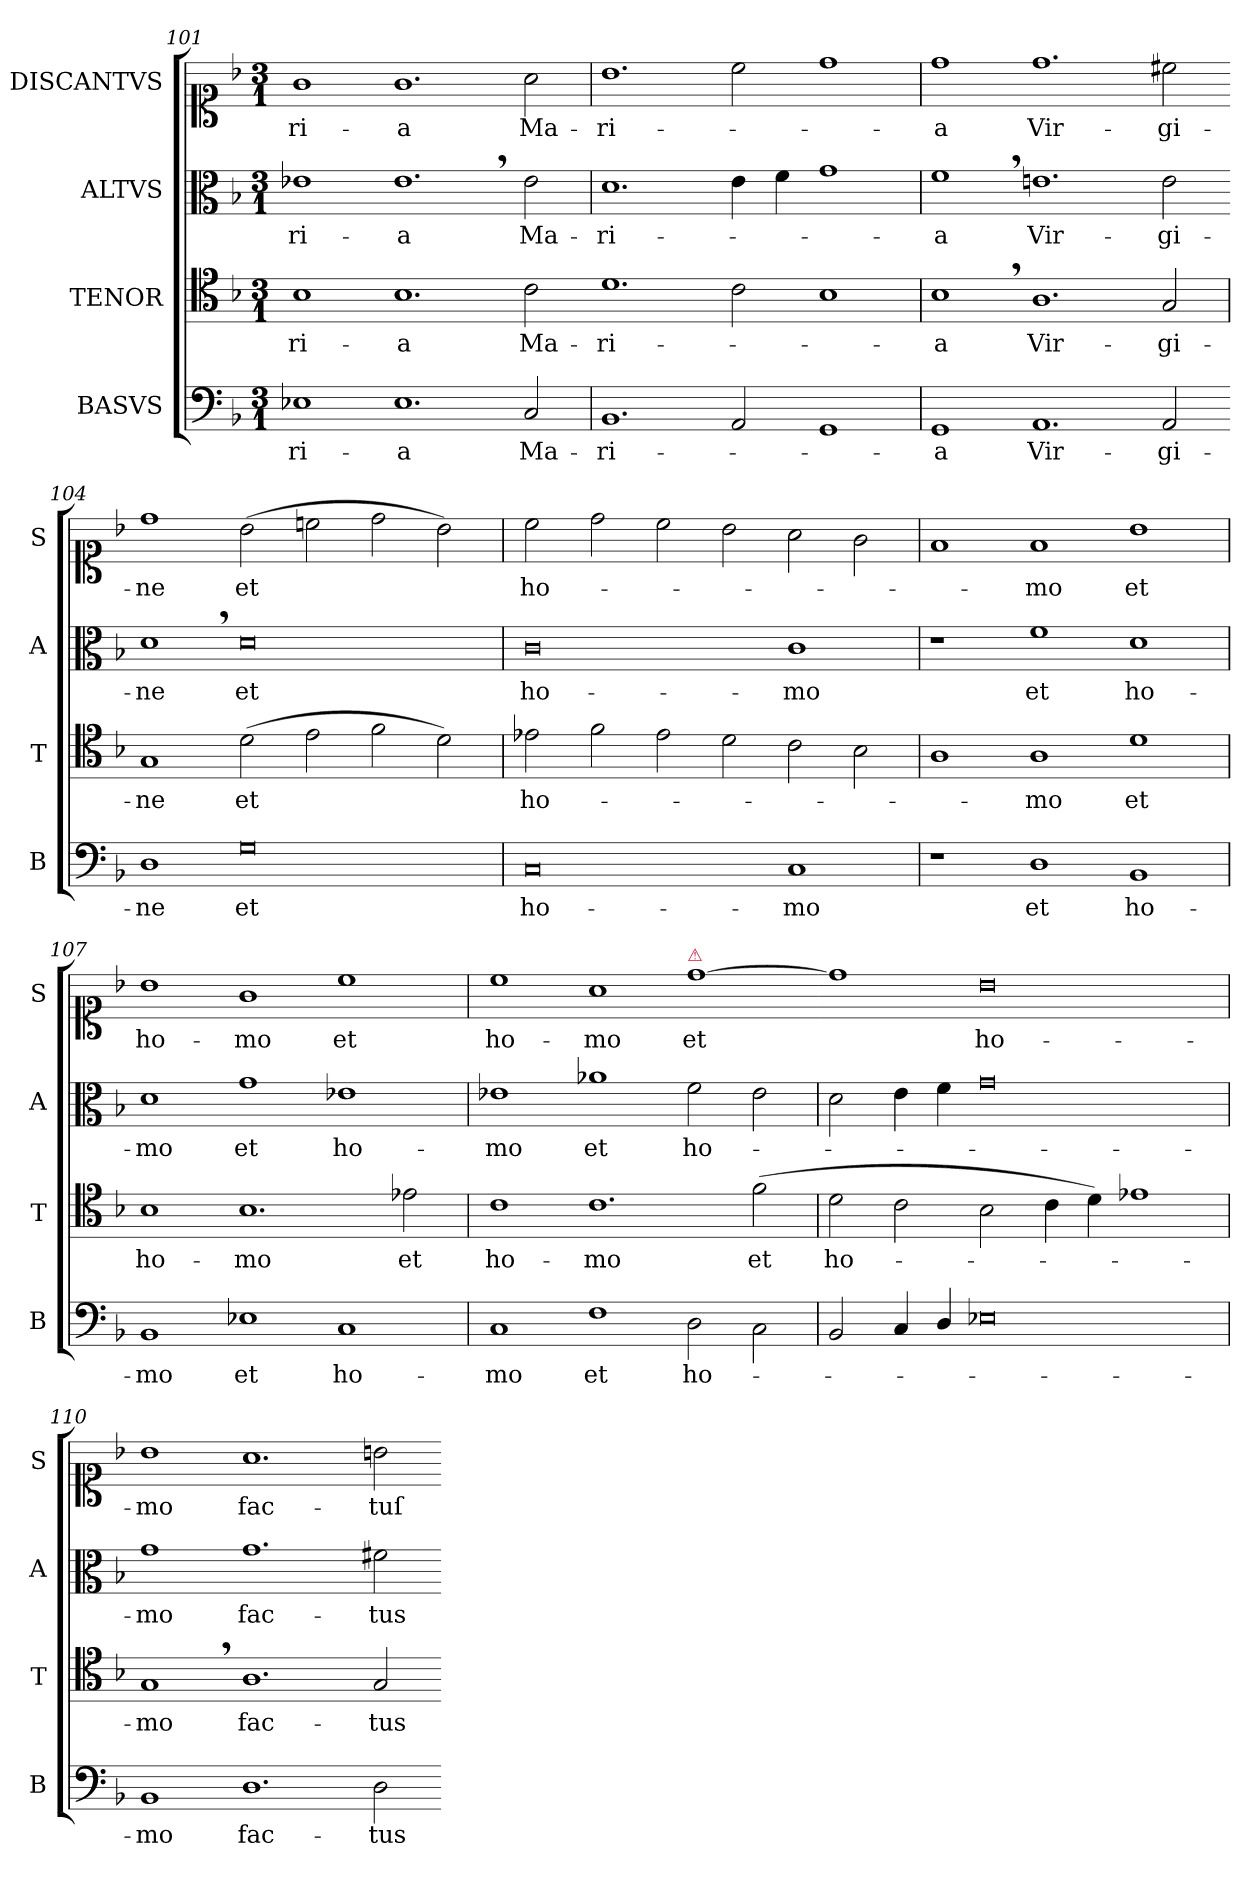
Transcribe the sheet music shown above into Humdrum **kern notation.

**kern	**text	**kern	**text	**kern	**text	**kern	**text
*part4	*part4	*part3	*part3	*part2	*part2	*part1	*part1
*staff4	*staff4	*staff3	*staff3	*staff2	*staff2	*staff1	*staff1
*I"BASVS	*	*I"TENOR	*	*I"ALTVS	*	*I"DISCANTVS	*
*I'B	*	*I'T	*	*I'A	*	*I'S	*
*clefF4	*	*clefC4	*	*clefC3	*	*clefC1	*
*k[b-]	*	*k[b-]	*	*k[b-]	*	*k[b-]	*
*G:dor	*	*G:dor	*	*G:dor	*	*G:dor	*
*M3/1	*	*M3/1	*	*M3/1	*	*M3/1	*
=101	=101	=101	=101	=101	=101	=101	=101
!	!LO:LY:i	!	!LO:LY:i	!	!	!	!LO:LY:i
1E-X	-ri-	1B-	-ri-	1e-X	-ri-	1g	-ri-
!	!LO:LY:i	!	!LO:LY:i	!	!	!	!LO:LY:i
1.E-	-a	1.B-	-a	1.e-,<	-a	1.g	-a
!	!LO:LY:i	!	!	!	!	!	!LO:LY:i
2C/	Ma-	2c\	Ma-	2e-\	Ma-	2a\	Ma-
=102	=102	=102-	=102	=102	=102	=102	=102
!	!LO:LY:i	!	!	!	!	!	!LO:LY:i
1.BB-	-ri-	1.d	-ri-	1.d	-ri-	1.b-	-ri-
2AA/	.	2c\	.	4e\	.	2cc\	.
.	.	.	.	4f\	.	.	.
1GG	.	1B-	.	1g	.	1dd	.
=103	=103	=103	=103	=103	=103	=103	=103
!	!LO:LY:i	!	!	!	!	!	!LO:LY:i
1GG	-a	1B-,<	-a	1f,<	-a	1dd	-a
1.AA	Vir-	1.A	Vir-	1.en	Vir-	1.dd	Vir-
2AA/	-gi-	2G/	-gi-	2e\	-gi-	2cc#X\	-gi-
=104-	=104-	=104	=104-	=104-	=104-	=104-	=104-
1D	-ne	1G	-ne	1d,<	-ne	1dd	-ne
0G	et	(2d\	et	0d	et	(<2b-\	et
.	.	2e\	.	.	.	2ccn\	.
.	.	2f\	.	.	.	2dd\	.
.	.	2d\)	.	.	.	2b-\)	.
=105	=105	=105	=105	=105	=105	=105	=105
0C	ho-	2e-X\	ho-	0c	ho-	2cc\	ho-
.	.	2f\	.	.	.	2dd\	.
.	.	2e-\	.	.	.	2cc\	.
.	.	2d\	.	.	.	2b-\	.
1C	-mo	2c\	.	1c	-mo	2a\	.
.	.	2B-\	.	.	.	2g\	.
=106	=106	=106	=106	=106	=106	=106	=106
1r	.	1A	.	1r	.	1f	.
1D	et	1A	-mo	1f	et	1f	-mo
1BB-	ho-	1d	et	1d	ho-	1b-	et
=107	=107	=107	=107	=107	=107	=107	=107
1BB-	-mo	1B-	ho-	1d	-mo	1b-	ho-
!	!LO:LY:i	!	!	!	!	!	!
1E-X	et	1.B-	-mo	1g	et	1g	-mo
!	!LO:LY:i	!	!	!	!	!	!
1C	ho-	.	.	1e-X	ho-	1cc	et
.	.	2e-X\	et	.	.	.	.
=108	=108	=108	=108	=108	=108	=108	=108
!	!LO:LY:i	!	!	!	!	!	!
1C	-mo	1c	ho-	1e-X	-mo	1cc	ho-
!	!LO:LY:i	!	!	!	!	!	!
1F	et	1.c	-mo	1a-X	et	1a	-mo
!	!	!	!	!	!	!LO:TX:a:color=crimson:t=⚠	!
!	!LO:LY:i	!	!	!	!	!	!
2D\	ho-	.	.	2f\	ho-	[1dd	et
!	!	!	!LO:LY:i	!	!	!	!
2C\	.	(<2f\	et	2e-\	.	.	.
=109	=109-	=109	=109-	=109	=109-	=109-	=109-
!	!	!	!LO:LY:i	!	!	!	!
2BB-/	.	2d\	ho-	2d\	.	1dd]	.
4C/	.	2c\	.	4e\	.	.	.
4D/	.	.	.	4f\	.	.	.
0E-X	.	2B-\	.	0g	.	0b-	ho-
.	.	4c\	.	.	.	.	.
.	.	4d\)	.	.	.	.	.
.	.	1e-X	.	.	.	.	.
=110	=110	=110	=110	=110	=110	=110	=110
!	!LO:LY:i	!	!LO:LY:i	!	!	!	!
1BB-	-mo	1G,<	-mo	1g	-mo	1b-	-mo
1.D	fac-	1.A	fac-	1.g	fac-	1.a	fac-
2D\	-tus	2G/	-tus	2f#X\	-tus	2bn\	-tuſ
=-	=-	=-	=-	=-	=-	=-	=-
*-	*-	*-	*-	*-	*-	*-	*-
